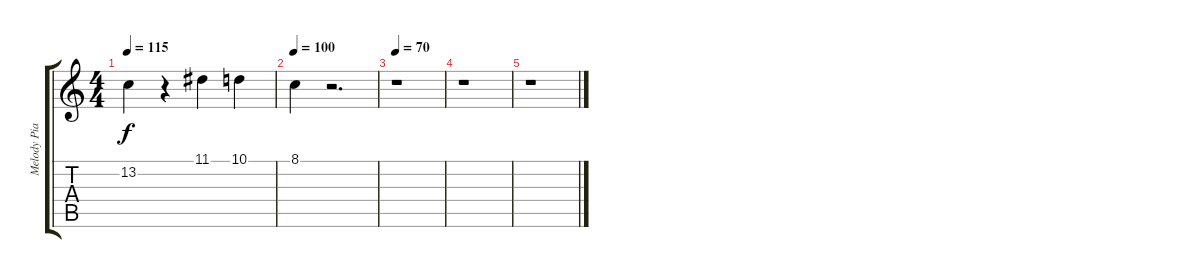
\track ("Melody Piano" "Melody Pia") {instrument acousticgrandpiano}
\staff {score tabs}
\tuning (E4 B3 G3 D3 A2 E2) {hide}
\ts (4 4)
\tempo 115
\clef g2
\ks c
13.2.4{dy f} r.4 11.1.4 10.1.4 |
\tempo 100
8.1.4 r.2{d} |
\tempo 70
r.1 |
r.1 |
r.1
